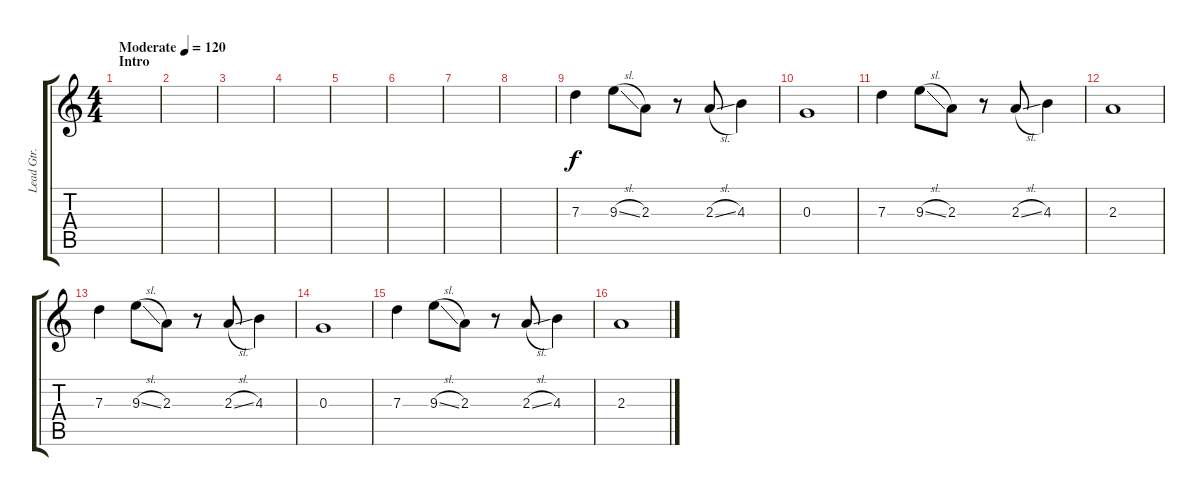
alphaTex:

\track ("Lead Gtr." "Lead Gtr.") {instrument distortionguitar}
\staff {score tabs}
\tuning (E4 B3 G3 D3 A2 E2) {hide}
\ts (4 4)
\section ("" "Intro")
\tempo (120 "Moderate")
\clef g2
\ks c
|
|
|
|
|
|
|
|
7.3.4 9.3{sl}.8 2.3.8 r.8 2.3{sl}.8 4.3.4 |
0.3.1 |
7.3.4 9.3{sl}.8 2.3.8 r.8 2.3{sl}.8 4.3.4 |
2.3.1 |
7.3.4 9.3{sl}.8 2.3.8 r.8 2.3{sl}.8 4.3.4 |
0.3.1 |
7.3.4 9.3{sl}.8 2.3.8 r.8 2.3{sl}.8 4.3.4 |
2.3.1
